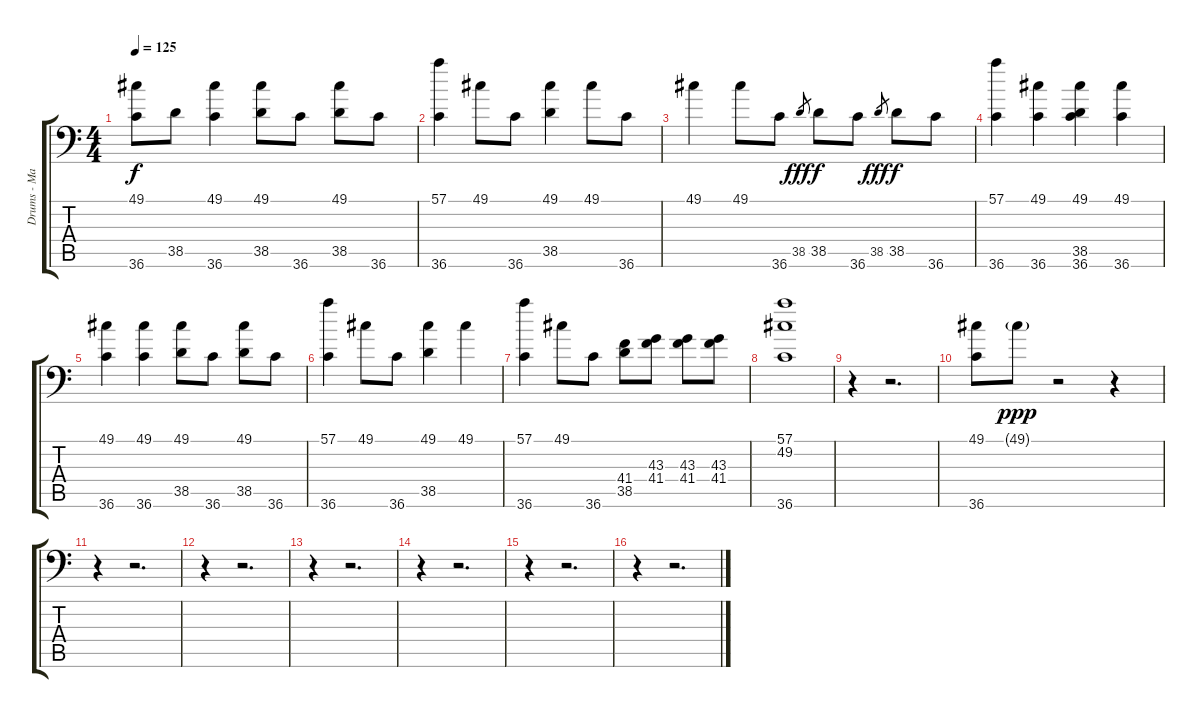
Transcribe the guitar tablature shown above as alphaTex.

\track ("Drums - Matt Nicholls" "Drums - Ma") {instrument acousticgrandpiano}
\staff {score tabs}
\tuning (C-1 C-1 C-1 C-1 C-1 C-1) {hide}
\ts (4 4)
\tempo 125
\clef f4
\ks c
(49.1 36.6).8{dy f} 38.5.8 (49.1 36.6).4 (49.1 38.5).8 36.6.8 (49.1 38.5).8 36.6.8 |
(57.1 36.6).4 49.1.8 36.6.8 (49.1 38.5).4 49.1.8 36.6.8 |
49.1.4 49.1.8 36.6.8 38.5.8{gr dy fff} 38.5.8{dy f} 36.6.8 38.5.8{gr dy fff} 38.5.8{dy f} 36.6.8 |
(57.1 36.6).4 (49.1 36.6).4 (49.1 38.5 36.6).4 (49.1 36.6).4 |
(49.1 36.6).4 (49.1 36.6).4 (49.1 38.5).8 36.6.8 (49.1 38.5).8 36.6.8 |
(57.1 36.6).4 49.1.8 36.6.8 (49.1 38.5).4 49.1.4 |
(57.1 36.6).4 49.1.8 36.6.8 (41.4 38.5).8 (43.3 41.4).8 (43.3 41.4).8 (43.3 41.4).8 |
(57.1 49.2 36.6).1 |
r.4 r.2{d} |
(49.1 36.6).8 49.1{g}.8{dy ppp} r.2 r.4 |
r.4 r.2{d} |
r.4 r.2{d} |
r.4 r.2{d} |
r.4 r.2{d} |
r.4 r.2{d} |
r.4 r.2{d}
